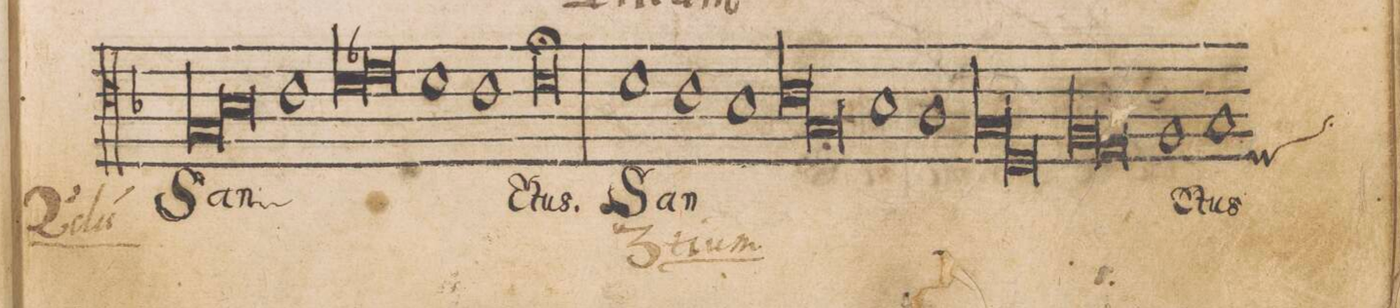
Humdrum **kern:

**kern	**text
*I"TENOR	*
*clefC4	*
*k[b-]	*
*met(C|)	*
*M2/1	*
1G	San-
1B-	.
*Xlig	*
=8-	=8-
1c	.
*lig	*
1d	.
=9-	=9-
1e-X	.
*Xlig	*
1d	.
=10-	=10-
1c	.
[y1d;	-ctus.
=11-	=11-
0dyy_y	.
=12-	=12-
0dyy]y	.
=13	=13
1d	San-
1c	.
=14-	=14-
1B-	.
*lig	*
1c	.
=15-	=15-
1G	.
*Xlig	*
1B-	.
=16-	=16-
1A	.
*lig	*
1G	.
=17-	=17-
1D	.
*Xlig	*
*lig	*
1F	.
=18-	=18-
1E	.
*Xlig	*
1F	.
=19-	=19-
1G	-ctus
*custos:D	*
*-	*-
